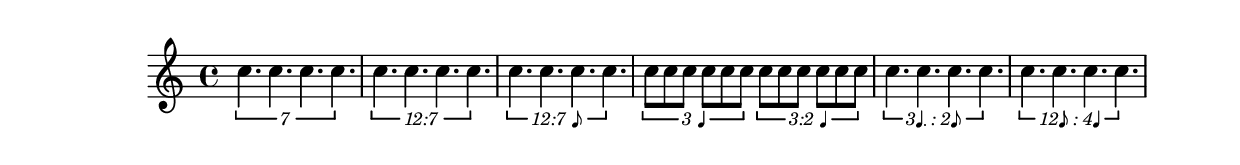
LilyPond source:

% Do not edit this file; it is automatically
% generated from Documentation/snippets/new
% This file is in the public domain.
%% Note: this file works from version 2.13.36
\version "2.13.46"

\header {
%% Translation of GIT committish: a874fda3641c9e02f61be5c41b215b8304b8ed00
  texidoces = "
LilyPond también proporciona funciones de formato para imprimir
números de grupo especial diferentes a la propia fracción, así
como para añadir una figura al número o a la fracción de la
agrupación.

"

  doctitlees = "Números de agrupación especial distintos a los predeterminados"


%% Translation of GIT committish: 0a868be38a775ecb1ef935b079000cebbc64de40
texidocde = "
LilyPond stellt auch Formatierungsfunktionen zur Verfügung, mit denen
N-tolennummern gesetzt werden können, die sich von dem eigentlichen Bruch
unterscheiden.  Auch ein Notenwert kann zu Nenner oder Zähler des Bruchs
hinzugefügt werden.
"
  doctitlede = "Nicht-standard-N-tolennummern"


%% Translation of GIT committish: 015b8e65e5e9a74cea1618b597402b5b74f89b89
  texidocfr = "
LilyPond sait aussi gérer des nolets dont le chiffrage imprimé ne
correspond pas exactement à la fraction de mesure à laquelle ils se
réfèrent, tout comme ceux auxquels une valeur de note vient en complément
au chiffre.
"
  doctitlefr = "Nolets au chiffrage inhabituel"

  lsrtags = "rhythms"

  texidoc = "
LilyPond also provides formatting functions to print tuplet numbers different
than the actual fraction, as well as to append a note value to the tuplet
number or tuplet fraction.
"
  doctitle = "Non-default tuplet numbers"
} % begin verbatim


\relative c'' {
  \once \override TupletNumber #'text =
    #(tuplet-number::non-default-tuplet-denominator-text 7)
  \times 2/3  { c4. c4. c4. c4. }
  \once \override TupletNumber #'text =
    #(tuplet-number::non-default-tuplet-fraction-text 12 7)
  \times 2/3  { c4. c4. c4. c4. }
  \once \override TupletNumber #'text =
    #(tuplet-number::append-note-wrapper
      (tuplet-number::non-default-tuplet-fraction-text 12 7) "8")
  \times 2/3  { c4. c4. c4. c4. }

  \once \override TupletNumber #'text =
    #(tuplet-number::append-note-wrapper
      tuplet-number::calc-denominator-text "4")
  \times 2/3  { c8 c8 c8 c8 c8 c8 }
  \once \override TupletNumber #'text =
    #(tuplet-number::append-note-wrapper
      tuplet-number::calc-fraction-text "4")
  \times 2/3  { c8 c8 c8 c8 c8 c8 }

  \once \override TupletNumber #'text =
    #(tuplet-number::fraction-with-notes "4." "8")
  \times 2/3  { c4. c4. c4. c4. }
  \once \override TupletNumber #'text =
    #(tuplet-number::non-default-fraction-with-notes 12 "8" 4 "4")
  \times 2/3  { c4. c4. c4. c4. }
}
